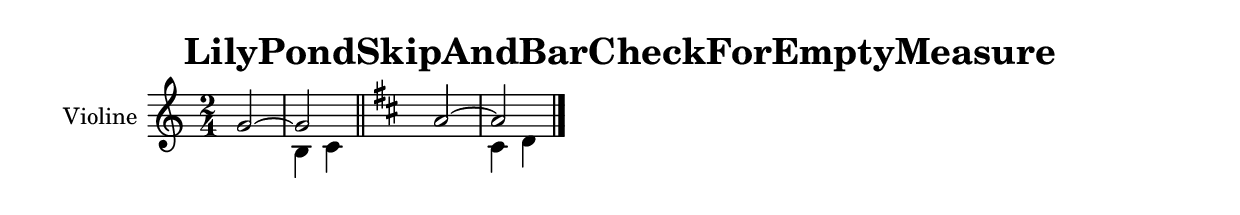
\version "2.24.4"

\header {
  workCreditTypeTitle = "LilyPondSkipAndBarCheckForEmptyMeasure"
  encodingDate        = "2024-10-14"
  software            = "Sibelius 20240.6"
  software            = "Dolet 6.6 for Sibelius"
  title               = "LilyPondSkipAndBarCheckForEmptyMeasure"
}

\paper {
  % horizontal-shift = 0.0\mm
  % indent = 0.0\mm
  % short-indent = 0.0\mm
  
  % markup-system-spacing-padding = 0.0\mm
  % between-system-space = 0.0\mm
  % page-top-space = 0.0\mm
  
  % page-count = -1
  % system-count = -1
  
  % oddHeaderMarkup = ""
  % evenHeaderMarkup = ""
  % oddFooterMarkup = ""
  % evenFooterMarkup = ""
}

\layout {
  \context { \Score
    autoBeaming = ##f % to display tuplets brackets
  }
  \context { \Voice
  }
}

Part_POne_Staff_One_Voice_One = \absolute {
  \language "nederlands"
  
  \clef "treble"
  \key c \major
  \numericTimeSignature \time 2/4
  \stemUp g'2 ~  g'2  | % 3
  \barNumberCheck #3
  \key d \major
  \bar "||"  %{ b333 visitStart (S_msrBarLine& elt) %}
  a'2 ~   | % 4
  \barNumberCheck #4
  a'2
  \bar "|."  %{ b333 visitStart (S_msrBarLine& elt) %}
   | % 1
  \barNumberCheck #5
}

Part_POne_Staff_One_Voice_Two = \absolute {
  \language "nederlands"
  
  \clef "treble"
  \key c \major
  \numericTimeSignature \time 2/4
  s %{ s222 %}  2 \stemDown b4 c'  | % 3
  \barNumberCheck #3
  \key d \major
  \bar "||"  %{ b333 visitStart (S_msrBarLine& elt) %}
  s %{ s222 %}  2  | % 4
  \barNumberCheck #4
  cis'4 d'
  \bar "|."  %{ b333 visitStart (S_msrBarLine& elt) %}
   | % 5
  \barNumberCheck #5
}

\book {

  \score {
    <<
    
      
      
      
      <<
      
        \new Staff  = "Part_POne_Staff_One"
        \with {
          instrumentName = "Violine"
          shortInstrumentName = "Vl."
        }
        <<
          \context Voice = "Part_POne_Staff_One_Voice_One" <<
            \voiceOne % out of 2 regular voices
            \Part_POne_Staff_One_Voice_One
          >>
          \context Voice = "Part_POne_Staff_One_Voice_Two" <<
            \voiceTwo % out of 2 regular voices
            \Part_POne_Staff_One_Voice_Two
          >>
        >>
      
      
      >>
    
    >>
    
    \layout {
      \context { \Score
        autoBeaming = ##f % to display tuplets brackets
      }
      \context { \Voice
      }
    }
    
    \midi {
      \tempo 16 = 360
    }
  }
  
}
